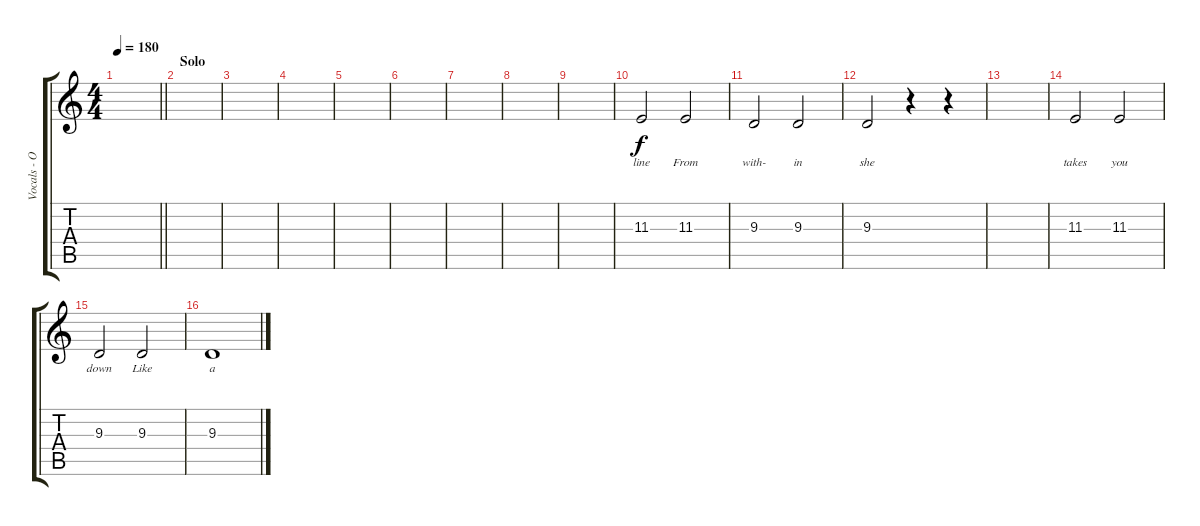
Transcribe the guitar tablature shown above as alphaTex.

\track ("Vocals - Olliver Twisted" "Vocals - O") {instrument clarinet}
\staff {score tabs}
\tuning (D4 A3 F3 C3 G2 D2) {hide}
\ts (4 4)
\tempo 180
\clef g2
\barLineRight lightlight
\ks c
|
\section ("" "Solo")
|
|
|
|
|
|
|
|
11.3.2{lyrics (0 "line") lyrics (1 "") lyrics (2 "") lyrics (3 "") lyrics (4 "")} 11.3.2{lyrics (0 "From") lyrics (1 "") lyrics (2 "") lyrics (3 "") lyrics (4 "")} |
9.3.2{lyrics (0 "with-") lyrics (1 "") lyrics (2 "") lyrics (3 "") lyrics (4 "")} 9.3.2{lyrics (0 "in") lyrics (1 "") lyrics (2 "") lyrics (3 "") lyrics (4 "")} |
9.3.2{lyrics (0 "she") lyrics (1 "") lyrics (2 "") lyrics (3 "") lyrics (4 "")} r.4 r.4 |
|
11.3.2{lyrics (0 "takes") lyrics (1 "") lyrics (2 "") lyrics (3 "") lyrics (4 "")} 11.3.2{lyrics (0 "you") lyrics (1 "") lyrics (2 "") lyrics (3 "") lyrics (4 "")} |
9.3.2{lyrics (0 "down") lyrics (1 "") lyrics (2 "") lyrics (3 "") lyrics (4 "")} 9.3.2{lyrics (0 "Like") lyrics (1 "") lyrics (2 "") lyrics (3 "") lyrics (4 "")} |
9.3.1{lyrics (0 "a") lyrics (1 "") lyrics (2 "") lyrics (3 "") lyrics (4 "")}
